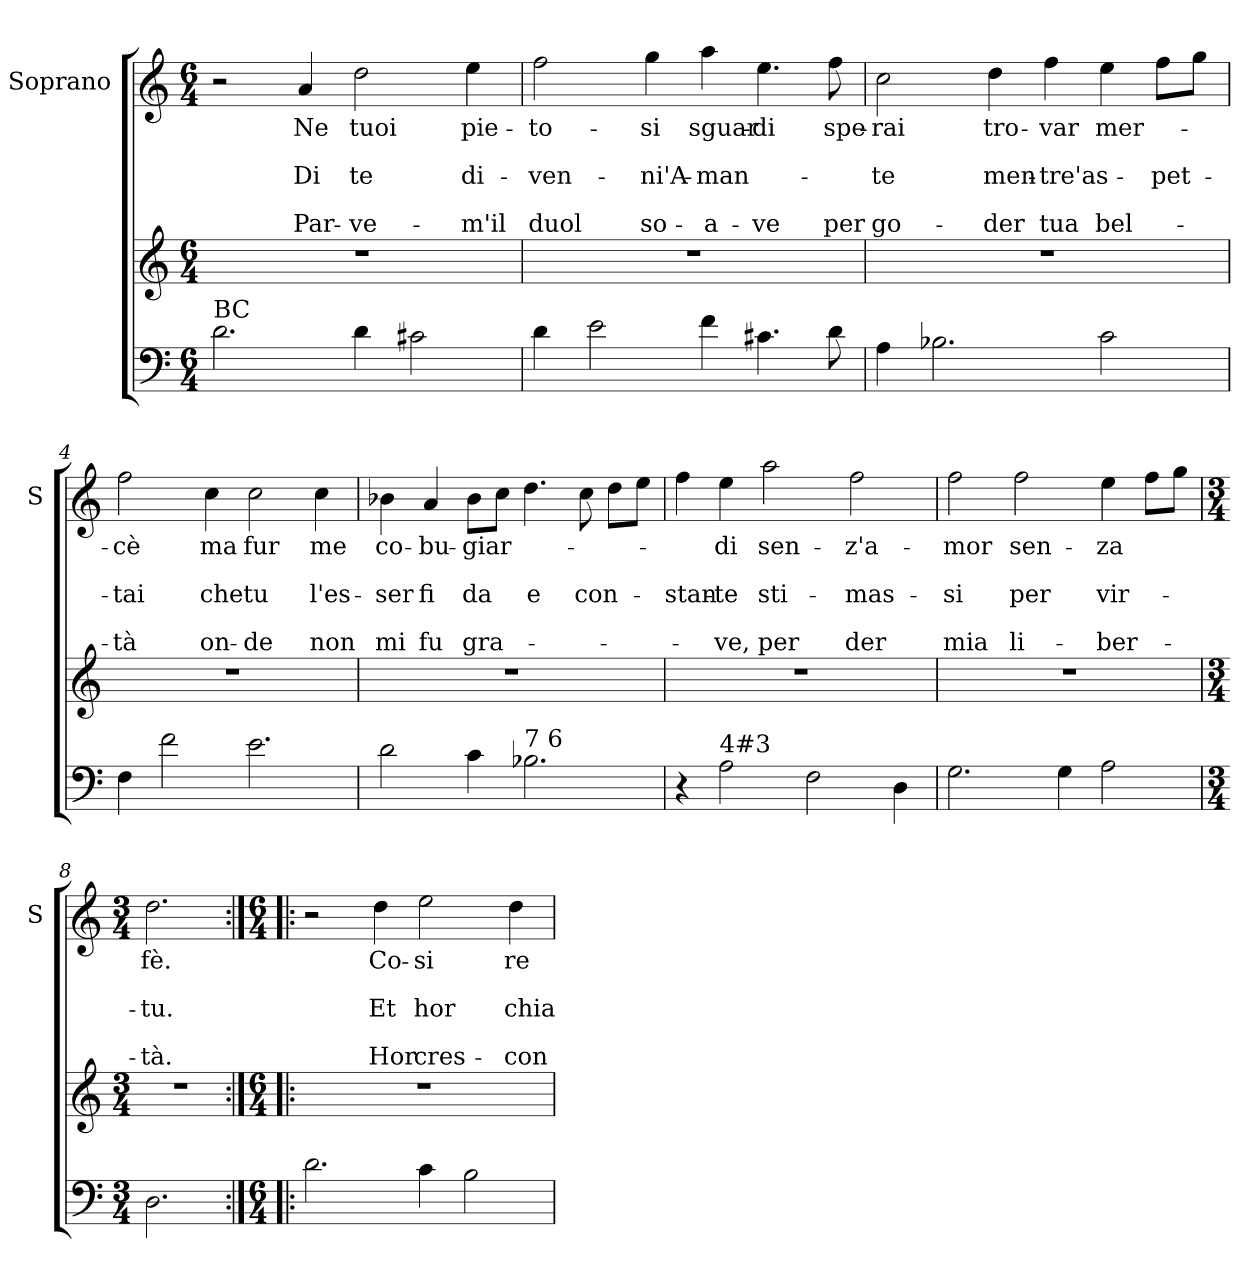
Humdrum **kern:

**kern	**kern	**kern	**text	**text	**text	**text	**text
*part2	*part2	*part1	*part1	*part1	*part1	*part1	*part1
*staff3	*staff2	*staff1	*staff1	*staff1	*staff1	*staff1	*staff1
*	*	*I"Soprano	*	*	*	*	*
*	*	*I'S	*	*	*	*	*
*clefF4	*clefG2	*clefG2	*	*	*	*	*
*k[]	*k[]	*k[]	*	*	*	*	*
*C:	*C:	*C:	*	*	*	*	*
*M6/4	*M6/4	*M6/4	*	*	*	*	*
=1	=1	=1	=1	=1	=1	=1	=1
!LO:TX:a:t=BC	!	!	!	!	!	!	!
2.d\	1.r	2r	.	.	.	.	.
!	!	!	!LO:LY:b	!	!LO:LY:b	!	!LO:LY:b
.	.	4a/	Ne	.	Di	.	Par-
!	!	!	!LO:LY:b	!	!LO:LY:b	!	!LO:LY:b
4d\	.	2dd\	tuoi	.	te	.	-ve-
2c#X\	.	.	.	.	.	.	.
!	!	!	!LO:LY:b	!	!LO:LY:b	!	!LO:LY:b
.	.	4ee\	pie-	.	di-	.	-m'il
=2	=2	=2	=2	=2	=2	=2	=2
!	!	!	!LO:LY:b	!	!LO:LY:b	!	!LO:LY:b
4d\	1.r	2ff\	-to-	.	-ven-	.	duol
2e\	.	.	.	.	.	.	.
!	!	!	!LO:LY:b	!	!LO:LY:b	!	!LO:LY:b
.	.	4gg\	-si	.	-ni'A-	.	so-
!	!	!	!LO:LY:b	!	!LO:LY:b	!	!LO:LY:b
4f\	.	4aa\	sguar-	.	-man-	.	-a-
!	!	!	!LO:LY:b	!	!	!	!LO:LY:b
4.c#X\	.	4.ee\	-di	.	.	.	-ve
!	!	!	!LO:LY:b	!	!	!	!LO:LY:b
8d\	.	8ff\	spe-	.	.	.	per
=3	=3	=3	=3	=3	=3	=3	=3
!	!	!	!LO:LY:b	!	!LO:LY:b	!	!LO:LY:b
4A\	1.r	2cc\	-rai	.	-te	.	go-
2.B-X\	.	.	.	.	.	.	.
!	!	!	!LO:LY:b	!	!LO:LY:b	!	!LO:LY:b
.	.	4dd\	tro-	.	men-	.	-der
!	!	!	!LO:LY:b	!	!LO:LY:b	!	!LO:LY:b
.	.	4ff\	-var	.	-tre'as-	.	tua
!	!	!	!LO:LY:b	!	!	!	!LO:LY:b
2c\	.	4ee\	mer-	.	.	.	bel-
!	!	!	!	!	!LO:LY:b	!	!
.	.	8ff\L	.	.	-pet-	.	.
.	.	8gg\J	.	.	.	.	.
=4	=4	=4	=4	=4	=4	=4	=4
!	!	!	!LO:LY:b	!	!LO:LY:b	!	!LO:LY:b
4F\	1.r	2ff\	-cè	.	-tai	.	-tà
2f\	.	.	.	.	.	.	.
!	!	!	!LO:LY:b	!	!LO:LY:b	!	!LO:LY:b
.	.	4cc\	ma	.	che	.	on-
!	!	!	!LO:LY:b	!	!LO:LY:b	!	!LO:LY:b
2.e\	.	2cc\	fur	.	tu	.	-de
!	!	!	!LO:LY:b	!	!LO:LY:b	!	!LO:LY:b
.	.	4cc\	me	.	l'es-	.	non
!!LO:LB:g=z
=5	=5	=5	=5	=5	=5	=5	=5
!	!	!	!LO:LY:b	!	!LO:LY:b	!	!LO:LY:b
2d\	1.r	4b-X\	co-	.	-ser	.	mi
!	!	!	!LO:LY:b	!	!LO:LY:b	!	!LO:LY:b
.	.	4a/	-bu-	.	fi	.	fu
!	!	!	!LO:LY:b	!	!LO:LY:b	!	!LO:LY:b
4c\	.	8b-\L	-giar-	.	da	.	gra-
.	.	8cc\J	.	.	.	.	.
!LO:TX:a:t=7  6	!	!	!	!	!	!	!
!	!	!	!	!	!LO:LY:b	!	!
2.B-X\	.	4.dd\	.	.	e	.	.
!	!	!	!	!	!LO:LY:b	!	!
.	.	8cc\	.	.	con-	.	.
.	.	8dd\L	.	.	.	.	.
.	.	8ee\J	.	.	.	.	.
=6	=6	=6	=6	=6	=6	=6	=6
!	!	!	!	!	!LO:LY:b	!	!
4r	1.r	4ff\	.	.	-stan-	.	.
!LO:TX:a:t=4#3	!	!	!	!	!	!	!
!	!	!	!LO:LY:b	!	!LO:LY:b	!	!LO:LY:b
2A\	.	4ee\	-di	.	-te	.	-ve,
!	!	!	!LO:LY:b	!	!LO:LY:b	!	!LO:LY:b
.	.	2aa\	sen-	.	sti-	.	per
2F\	.	.	.	.	.	.	.
!	!	!	!LO:LY:b	!	!LO:LY:b	!	!LO:LY:b
.	.	2ff\	-z'a-	.	-mas-	.	der
4D\	.	.	.	.	.	.	.
=7	=7	=7	=7	=7	=7	=7	=7
!	!	!	!LO:LY:b	!	!LO:LY:b	!	!LO:LY:b
2.G\	1.r	2ff\	-mor	.	-si	.	mia
!	!	!	!LO:LY:b	!	!LO:LY:b	!	!LO:LY:b
.	.	2ff\	sen-	.	per	.	li-
4G\	.	.	.	.	.	.	.
!	!	!	!LO:LY:b	!	!LO:LY:b	!	!LO:LY:b
2A\	.	4ee\	-za	.	vir-	.	-ber-
.	.	8ff\L	.	.	.	.	.
.	.	8gg\J	.	.	.	.	.
=8	=8	=8	=8	=8	=8	=8	=8
*M3/4	*M3/4	*M3/4	*	*	*	*	*
!	!	!	!LO:LY:b	!	!LO:LY:b	!	!LO:LY:b
2.D\	2.r	2.dd\	fè.	.	-tu.	.	-tà.
!!LO:PB:g=z
=9:|!|:	=9:|!|:	=9:|!|:	=9:|!|:	=9:|!|:	=9:|!|:	=9:|!|:	=9:|!|:
*M6/4	*M6/4	*M6/4	*	*	*	*	*
2.d\	1.r	2r	.	.	.	.	.
!	!	!	!LO:LY:b	!	!LO:LY:b	!	!LO:LY:b
.	.	4dd\	Co-	.	Et	.	Hor
!	!	!	!LO:LY:b	!	!LO:LY:b	!	!LO:LY:b
4c\	.	2ee\	-si	.	hor	.	cres-
2B\	.	.	.	.	.	.	.
!	!	!	!LO:LY:b	!	!LO:LY:b	!	!LO:LY:b
.	.	4dd\	re-	.	chia-	.	-con
=	=	=	=	=	=	=	=
*-	*-	*-	*-	*-	*-	*-	*-
